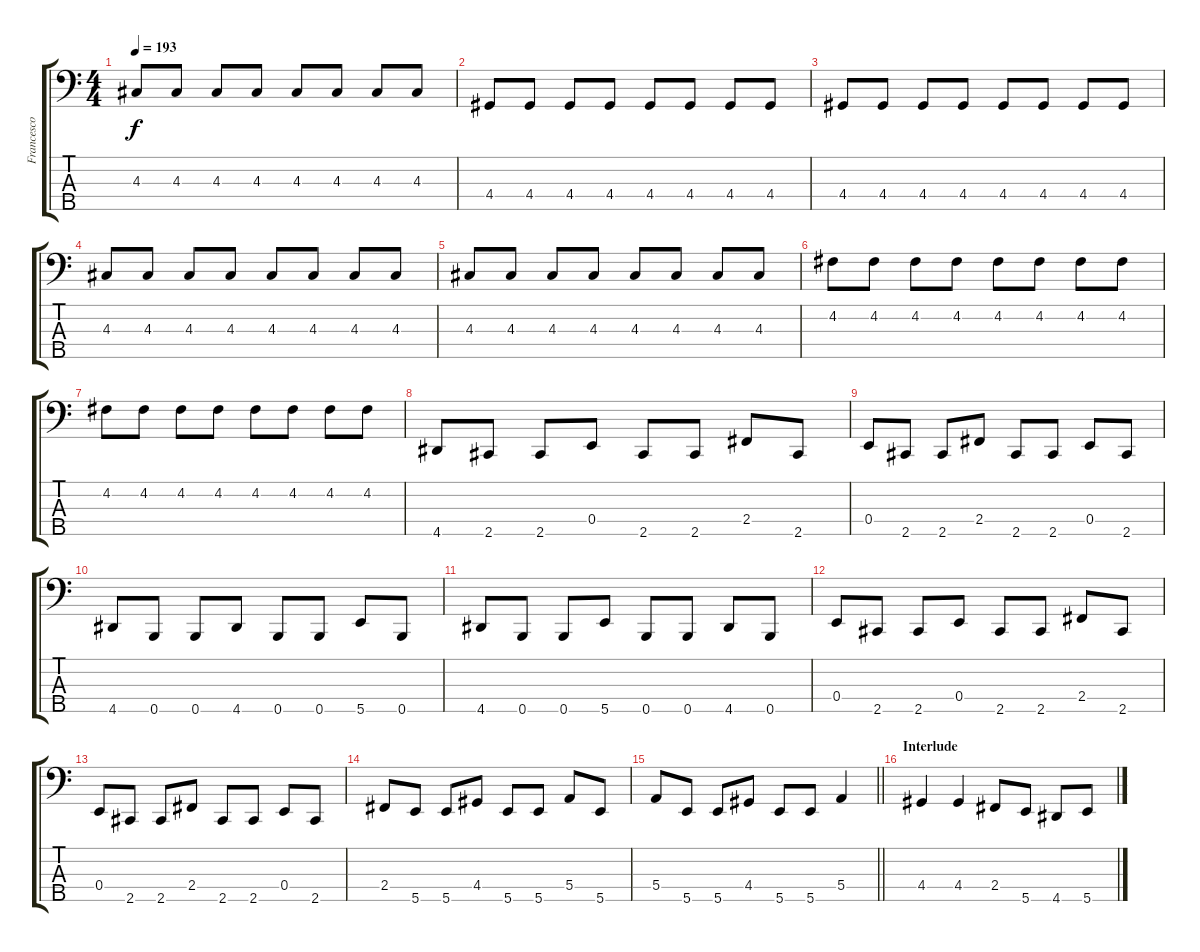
\track ("Francesco Bucci (5-String)" "Francesco ") {instrument electricbassfinger}
\staff {score tabs}
\tuning (G2 D2 A1 E1 B0) {hide}
\ts (4 4)
\tempo 193
\clef f4
\ks c
4.3.8{dy f} 4.3.8 4.3.8 4.3.8 4.3.8 4.3.8 4.3.8 4.3.8 |
4.4.8 4.4.8 4.4.8 4.4.8 4.4.8 4.4.8 4.4.8 4.4.8 |
4.4.8 4.4.8 4.4.8 4.4.8 4.4.8 4.4.8 4.4.8 4.4.8 |
4.3.8 4.3.8 4.3.8 4.3.8 4.3.8 4.3.8 4.3.8 4.3.8 |
4.3.8 4.3.8 4.3.8 4.3.8 4.3.8 4.3.8 4.3.8 4.3.8 |
4.2.8 4.2.8 4.2.8 4.2.8 4.2.8 4.2.8 4.2.8 4.2.8 |
4.2.8 4.2.8 4.2.8 4.2.8 4.2.8 4.2.8 4.2.8 4.2.8 |
4.5.8 2.5.8 2.5.8 0.4.8 2.5.8 2.5.8 2.4.8 2.5.8 |
0.4.8 2.5.8 2.5.8 2.4.8 2.5.8 2.5.8 0.4.8 2.5.8 |
4.5.8 0.5.8 0.5.8 4.5.8 0.5.8 0.5.8 5.5.8 0.5.8 |
4.5.8 0.5.8 0.5.8 5.5.8 0.5.8 0.5.8 4.5.8 0.5.8 |
0.4.8 2.5.8 2.5.8 0.4.8 2.5.8 2.5.8 2.4.8 2.5.8 |
0.4.8 2.5.8 2.5.8 2.4.8 2.5.8 2.5.8 0.4.8 2.5.8 |
2.4.8 5.5.8 5.5.8 4.4.8 5.5.8 5.5.8 5.4.8 5.5.8 |
\barLineRight lightlight
5.4.8 5.5.8 5.5.8 4.4.8 5.5.8 5.5.8 5.4.4 |
\section ("" "Interlude")
4.4.4 4.4.4 2.4.8 5.5.8 4.5.8 5.5.8
